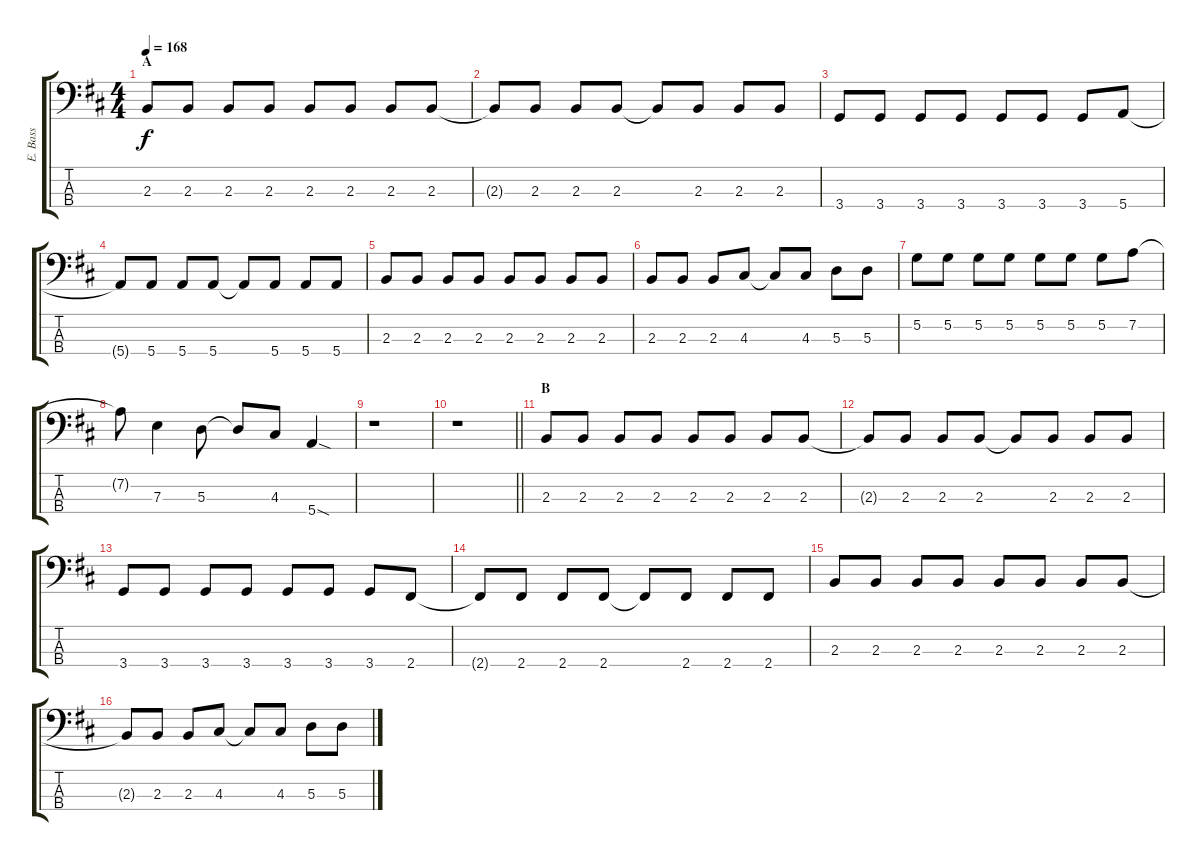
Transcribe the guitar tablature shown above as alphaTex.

\track ("E. Bass" "E. Bass") {instrument electricbasspick}
\staff {score tabs}
\tuning (G2 D2 A1 E1) {hide}
\ts (4 4)
\section ("" "A")
\tempo 168
\clef f4
\ks d
2.3.8{dy f} 2.3.8 2.3.8 2.3.8 2.3.8 2.3.8 2.3.8 2.3.8 |
2.3{t}.8 2.3.8 2.3.8 2.3.8 2.3{t}.8 2.3.8 2.3.8 2.3.8 |
3.4.8 3.4.8 3.4.8 3.4.8 3.4.8 3.4.8 3.4.8 5.4.8 |
5.4{t}.8 5.4.8 5.4.8 5.4.8 5.4{t}.8 5.4.8 5.4.8 5.4.8 |
2.3.8 2.3.8 2.3.8 2.3.8 2.3.8 2.3.8 2.3.8 2.3.8 |
2.3.8 2.3.8 2.3.8 4.3.8 4.3{t}.8 4.3.8 5.3.8 5.3.8 |
5.2.8 5.2.8 5.2.8 5.2.8 5.2.8 5.2.8 5.2.8 7.2.8 |
7.2{t}.8 7.3.4 5.3.8 5.3{t}.8 4.3.8 5.4{sod}.4 |
r.1 |
\barLineRight lightlight
r.1 |
\section ("" "B")
2.3.8 2.3.8 2.3.8 2.3.8 2.3.8 2.3.8 2.3.8 2.3.8 |
2.3{t}.8 2.3.8 2.3.8 2.3.8 2.3{t}.8 2.3.8 2.3.8 2.3.8 |
3.4.8 3.4.8 3.4.8 3.4.8 3.4.8 3.4.8 3.4.8 2.4.8 |
2.4{t}.8 2.4.8 2.4.8 2.4.8 2.4{t}.8 2.4.8 2.4.8 2.4.8 |
2.3.8 2.3.8 2.3.8 2.3.8 2.3.8 2.3.8 2.3.8 2.3.8 |
2.3{t}.8 2.3.8 2.3.8 4.3.8 4.3{t}.8 4.3.8 5.3.8 5.3.8
